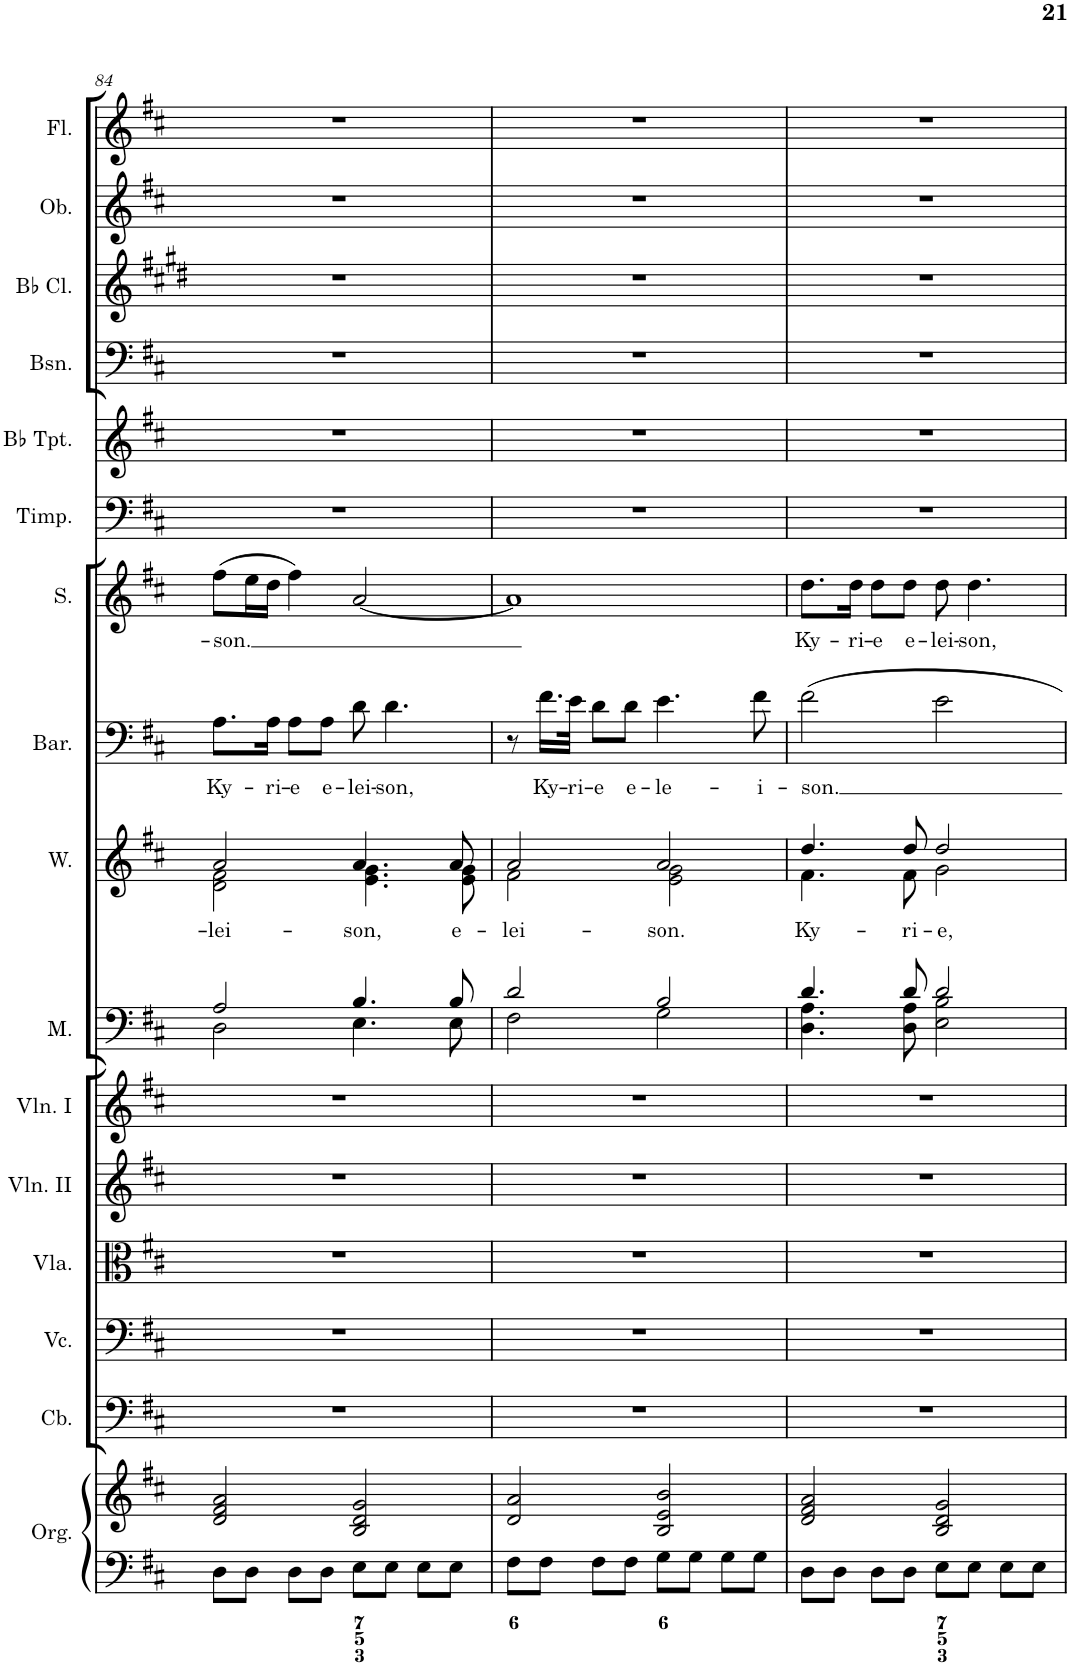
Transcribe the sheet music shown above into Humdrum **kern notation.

**kern	**kern	**kern	**kern	**kern	**kern	**kern	**kern	**kern	**text	**kern	**text	**kern	**text	**kern	**kern	**kern	**kern	**kern	**kern
*part16	*part16	*part15	*part14	*part13	*part12	*part11	*part10	*part9	*part9	*part8	*part8	*part7	*part7	*part6	*part5	*part4	*part3	*part2	*part1
*staff17	*staff16	*staff15	*staff14	*staff13	*staff12	*staff11	*staff10	*staff9	*staff9	*staff8	*staff8	*staff7	*staff7	*staff6	*staff5	*staff4	*staff3	*staff2	*staff1
*I"Organ	*	*I"Contrabasses	*I"Violoncellos	*I"Violas	*I"Violins II	*I"Violins I	*I"Men	*I"Women	*	*I"Baritone	*	*I"Soprano	*	*I"Timpani	*I"Trumpets in Bb	*I"Bassoons	*I"Clarinets in Bb	*I"Oboes	*I"Flutes
*I'Org.	*	*I'Cb.	*I'Vc.	*I'Vla.	*I'Vln. II	*I'Vln. I	*I'M.	*I'W.	*	*I'Bar.	*	*I'S.	*	*I'Timp.	*	*I'Bsn.	*	*I'Ob.	*I'Fl.
!!LO:PB:g=z
*clefF4	*clefG2	*clefF4	*clefF4	*clefC3	*clefG2	*clefG2	*clefF4	*clefG2	*	*clefF4	*	*clefG2	*	*clefF4	*clefG2	*clefF4	*clefG2	*clefG2	*clefG2
*	*	*Trd7c12	*	*	*	*	*	*	*	*	*	*	*	*	*Trd1c2	*	*Trd1c2	*	*
*k[f#c#]	*k[f#c#]	*k[f#c#]	*k[f#c#]	*k[f#c#]	*k[f#c#]	*k[f#c#]	*k[f#c#]	*k[f#c#]	*	*k[f#c#]	*	*k[f#c#]	*	*k[f#c#]	*k[f#c#]	*k[f#c#]	*k[f#c#g#d#]	*k[f#c#]	*k[f#c#]
*M4/4	*M4/4	*M4/4	*M4/4	*M4/4	*M4/4	*M4/4	*M4/4	*M4/4	*	*M4/4	*	*M4/4	*	*M4/4	*M4/4	*M4/4	*M4/4	*M4/4	*M4/4
*met(c)	*met(c)	*met(c)	*met(c)	*met(c)	*met(c)	*met(c)	*met(c)	*met(c)	*	*met(c)	*	*met(c)	*	*met(c)	*met(c)	*met(c)	*met(c)	*met(c)	*met(c)
=84	=84	=84	=84	=84	=84	=84	=84	=84	=84	=84	=84	=84	=84	=84	=84	=84	=84	=84	=84
*	*	*	*	*	*	*	*^	*	*	*	*	*	*	*	*	*	*	*	*
!	!	!	!	!	!	!	!	!	!	!LO:LY:b	!	!LO:LY:b	!	!LO:LY:b	!	!	!	!	!	!
*	*	*	*	*	*	*	*	*	*^	*	*	*	*	*	*	*	*	*	*	*
8D\L	2d/ 2f#/ 2a/	1r	1r	1r	1r	1r	2A/	2D\	2a/	2d\ 2f#\	-lei-	8.A\L	Ky-	(8ff#\L	-son.	1r	1r	1r	1r	1r	1r
8D\J	.	.	.	.	.	.	.	.	.	.	.	.	.	16ee\L	.	.	.	.	.	.	.
!	!	!	!	!	!	!	!	!	!	!	!	!	!LO:LY:b	!	!	!	!	!	!	!	!
.	.	.	.	.	.	.	.	.	.	.	.	16A\Jk	-ri-	16dd\JJ	.	.	.	.	.	.	.
!	!	!	!	!	!	!	!	!	!	!	!	!	!LO:LY:b	!	!	!	!	!	!	!	!
8D\L	.	.	.	.	.	.	.	.	.	.	.	8A\L	-e	4ff#\)	.	.	.	.	.	.	.
!	!	!	!	!	!	!	!	!	!	!	!	!	!LO:LY:b	!	!	!	!	!	!	!	!
8D\J	.	.	.	.	.	.	.	.	.	.	.	8A\J	e-	.	.	.	.	.	.	.	.
!	!	!	!	!	!	!	!	!	!	!	!LO:LY:b	!	!LO:LY:b	!	!	!	!	!	!	!	!
8E\L	2B/ 2d/ 2g/	.	.	.	.	.	4.B/	4.E\	4.a/	4.e\ 4.g\	-son,	8d\	-lei-	[2a/	.	.	.	.	.	.	.
!	!	!	!	!	!	!	!	!	!	!	!	!	!LO:LY:b	!	!	!	!	!	!	!	!
8E\J	.	.	.	.	.	.	.	.	.	.	.	4.d\	-son,	.	.	.	.	.	.	.	.
8E\L	.	.	.	.	.	.	.	.	.	.	.	.	.	.	.	.	.	.	.	.	.
!	!	!	!	!	!	!	!	!	!	!	!LO:LY:b	!	!	!	!	!	!	!	!	!	!
8E\J	.	.	.	.	.	.	8B/	8E\	8a/	8e\ 8g\	e-	.	.	.	.	.	.	.	.	.	.
=85	=85	=85	=85	=85	=85	=85	=85	=85	=85	=85	=85	=85	=85	=85	=85	=85	=85	=85	=85	=85	=85
!	!	!	!	!	!	!	!	!	!	!	!LO:LY:b	!	!	!	!	!	!	!	!	!	!
8F#\L	2d/ 2a/	1r	1r	1r	1r	1r	2d/	2F#\	2a/	2f#\	-lei-	8r	.	1a]	.	1r	1r	1r	1r	1r	1r
!	!	!	!	!	!	!	!	!	!	!	!	!	!LO:LY:b	!	!	!	!	!	!	!	!
8F#\J	.	.	.	.	.	.	.	.	.	.	.	16.f#\LL	Ky-	.	.	.	.	.	.	.	.
!	!	!	!	!	!	!	!	!	!	!	!	!	!LO:LY:b	!	!	!	!	!	!	!	!
.	.	.	.	.	.	.	.	.	.	.	.	32e\JJk	-ri-	.	.	.	.	.	.	.	.
!	!	!	!	!	!	!	!	!	!	!	!	!	!LO:LY:b	!	!	!	!	!	!	!	!
8F#\L	.	.	.	.	.	.	.	.	.	.	.	8d\L	-e	.	.	.	.	.	.	.	.
!	!	!	!	!	!	!	!	!	!	!	!	!	!LO:LY:b	!	!	!	!	!	!	!	!
8F#\J	.	.	.	.	.	.	.	.	.	.	.	8d\J	e-	.	.	.	.	.	.	.	.
!	!	!	!	!	!	!	!	!	!	!	!LO:LY:b	!	!LO:LY:b	!	!	!	!	!	!	!	!
8G\L	2B/ 2e/ 2b/	.	.	.	.	.	2B/	2G\	2a/	2e\ 2g\	-son.	4.e\	-le-	.	.	.	.	.	.	.	.
8G\J	.	.	.	.	.	.	.	.	.	.	.	.	.	.	.	.	.	.	.	.	.
8G\L	.	.	.	.	.	.	.	.	.	.	.	.	.	.	.	.	.	.	.	.	.
!	!	!	!	!	!	!	!	!	!	!	!	!	!LO:LY:b	!	!	!	!	!	!	!	!
8G\J	.	.	.	.	.	.	.	.	.	.	.	8f#\	-i-	.	.	.	.	.	.	.	.
=86	=86	=86	=86	=86	=86	=86	=86	=86	=86	=86	=86	=86	=86	=86	=86	=86	=86	=86	=86	=86	=86
!	!	!	!	!	!	!	!	!	!	!	!LO:LY:b	!	!LO:LY:b	!	!LO:LY:b	!	!	!	!	!	!
8D\L	2d/ 2f#/ 2a/	1r	1r	1r	1r	1r	4.d/	4.D\ 4.A\	4.dd/	4.f#\	Ky-	2f#\	-son.	8.dd\L	Ky-	1r	1r	1r	1r	1r	1r
8D\J	.	.	.	.	.	.	.	.	.	.	.	.	.	.	.	.	.	.	.	.	.
!	!	!	!	!	!	!	!	!	!	!	!	!	!	!	!LO:LY:b	!	!	!	!	!	!
.	.	.	.	.	.	.	.	.	.	.	.	.	.	16dd\Jk	-ri-	.	.	.	.	.	.
!	!	!	!	!	!	!	!	!	!	!	!	!	!	!	!LO:LY:b	!	!	!	!	!	!
8D\L	.	.	.	.	.	.	.	.	.	.	.	.	.	8dd\L	-e	.	.	.	.	.	.
!	!	!	!	!	!	!	!	!	!	!	!LO:LY:b	!	!	!	!LO:LY:b	!	!	!	!	!	!
8D\J	.	.	.	.	.	.	8d/	8D\ 8A\	8dd/	8f#\	-ri-	.	.	8dd\J	e-	.	.	.	.	.	.
!	!	!	!	!	!	!	!	!	!	!	!LO:LY:b	!	!	!	!LO:LY:b	!	!	!	!	!	!
8E\L	2B/ 2d/ 2g/	.	.	.	.	.	2d/	2E\ 2B\	2dd/	2g\	-e,	2e\	.	8dd\	-lei-	.	.	.	.	.	.
!	!	!	!	!	!	!	!	!	!	!	!	!	!	!	!LO:LY:b	!	!	!	!	!	!
8E\J	.	.	.	.	.	.	.	.	.	.	.	.	.	4.dd\	-son,	.	.	.	.	.	.
8E\L	.	.	.	.	.	.	.	.	.	.	.	.	.	.	.	.	.	.	.	.	.
8E\J	.	.	.	.	.	.	.	.	.	.	.	.	.	.	.	.	.	.	.	.	.
*	*	*	*	*	*	*	*v	*v	*	*	*	*	*	*	*	*	*	*	*	*	*
*	*	*	*	*	*	*	*	*v	*v	*	*	*	*	*	*	*	*	*	*	*
=	=	=	=	=	=	=	=	=	=	=	=	=	=	=	=	=	=	=	=
*-	*-	*-	*-	*-	*-	*-	*-	*-	*-	*-	*-	*-	*-	*-	*-	*-	*-	*-	*-
